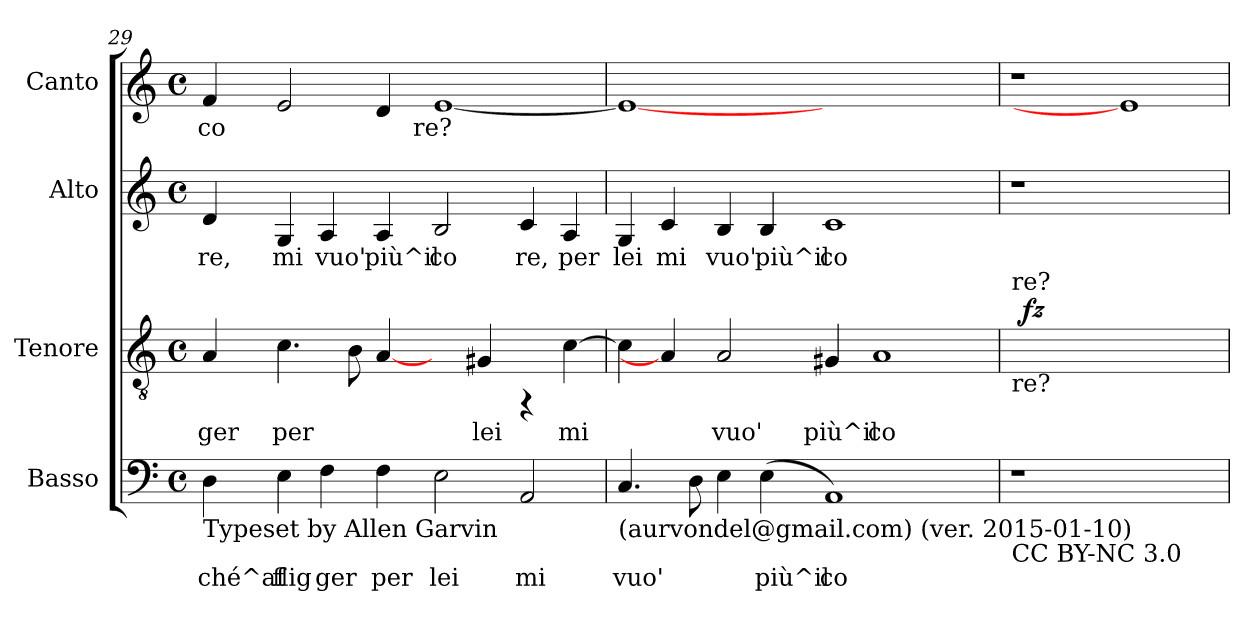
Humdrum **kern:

**kern	**text	**kern	**text	**dynam	**kern	**text	**kern	**text
*part4	*part4	*part3	*part3	*part3	*part2	*part2	*part1	*part1
*staff4	*staff4	*staff3	*staff3	*staff3	*staff2	*staff2	*staff1	*staff1
*I"Basso	*	*I"Tenore	*	*	*I"Alto	*	*I"Canto	*
*clefF4	*	*clefGv2	*	*	*clefG2	*	*clefG2	*
*k[]	*	*k[]	*	*	*k[]	*	*k[]	*
*C:	*	*C:	*	*	*C:	*	*C:	*
*M4/4	*	*M4/4	*	*	*M4/4	*	*M4/4	*
*met(c)	*	*met(c)	*	*	*met(c)	*	*met(c)	*
=29	=29	=29	=29	=29	=29	=29	=29	=29
!LO:TX:b:t=Typeset by Allen Garvin	!	!	!	!	!	!	!	!
!	!LO:LY:b:cj	!	!LO:LY:b:cj	!	!	!LO:LY:b:cj	!	!LO:LY:b:cj
4D\	ché^af	4A/	-ger	.	4d/	re,	4f/	co
!	!LO:LY:b:cj	!	!LO:LY:b:cj	!	!	!LO:LY:b:cj	!	!LO:LY:b:cj
4E\	flig	4.c\	per	.	4G/	mi	2e/	.
!	!LO:LY:b:cj	!	!	!	!	!LO:LY:b:cj	!	!
4F\	ger	.	.	.	4A/	vuo'	.	.
!	!	!	!LO:LY:b:cj	!	!	!	!	!
.	.	8B\	.	.	.	.	.	.
!	!LO:LY:b:cj	!	!LO:LY:b:cj	!	!	!LO:LY:b:cj	!	!LO:LY:b:cj
4F\	per	[4A/	.	.	4A/	più^il	4d/	.
!	!LO:LY:b:cj	!	!	!	!	!LO:LY:b:cj	!	!LO:LY:b:cj
2E\	lei	4ryy	.	.	2B/	co	[<1e	re?
!	!	!	!LO:LY:b:cj	!	!	!	!	!
.	.	4G#X/	lei	.	.	.	.	.
!	!LO:LY:b:cj	!	!	!	!	!LO:LY:b:cj	!	!
2AA/	mi	4rFF	.	.	4c/	re,	.	.
!	!	!	!LO:LY:b:cj	!	!	!LO:LY:b:cj	!	!
.	.	[>4c\	mi	.	4A/	per	.	.
=30	=30	=30	=30	=30	=30	=30	=30	=30
!LO:TX:b:t=(aurvondel@gmail.com) (ver. 2015-01-10)	!	!	!	!	!	!	!	!
!	!LO:LY:b:cj	!	!LO:LY:b:cj	!	!	!LO:LY:b:cj	!	!LO:LY:b:cj
4.C/	vuo'	4c\]	.	.	4G/	lei	1e_	.
!	!	!	!	!	!	!LO:LY:b:cj	!	!
.	.	4A/]	.	.	4c/	mi	.	.
!	!LO:LY:b:cj	!	!	!	!	!	!	!
8D\	.	.	.	.	.	.	.	.
!	!LO:LY:b:cj	!	!LO:LY:b:cj	!	!	!LO:LY:b:cj	!	!
4E\	.	2A/	vuo'	.	4B/	vuo'	.	.
!	!LO:LY:b:cj	!	!	!	!	!LO:LY:b:cj	!	!
(<4E\	più^il	.	.	.	4B/	più^il	.	.
!	!LO:LY:b:cj	!	!LO:LY:b:cj	!	!	!LO:LY:b:cj	!	!
1AA)	co	4G#X/	più^il	.	1c	co	1ryy	.
!	!	!	!LO:LY:b:cj	!	!	!	!	!
.	.	1A	co-	.	.	.	.	.
4ryy	.	.	.	.	4ryy	.	4ryy	.
=31	=31	=31	=31	=31	=31	=31	=31	=31
!	!	!LO:TX:a:t=re?	!	!	!	!	!	!
!	!	!LO:TX:b:t=re?	!	!	!	!	!	!
!LO:TX:b:t=CC BY-NC 3.0	!	!	!	!	!	!	!	!
1r	.	32ryy	.	.	1r	.	1r	.
!	!	!	!	!LO:DY:b	!	!	!	!
.	.	1ryy	.	fz	.	.	.	.
1ryy	.	.	.	.	1ryy	.	1e]	.
.	.	32%31ryy	.	.	.	.	.	.
=	=	=	=	=	=	=	=	=
*-	*-	*-	*-	*-	*-	*-	*-	*-
